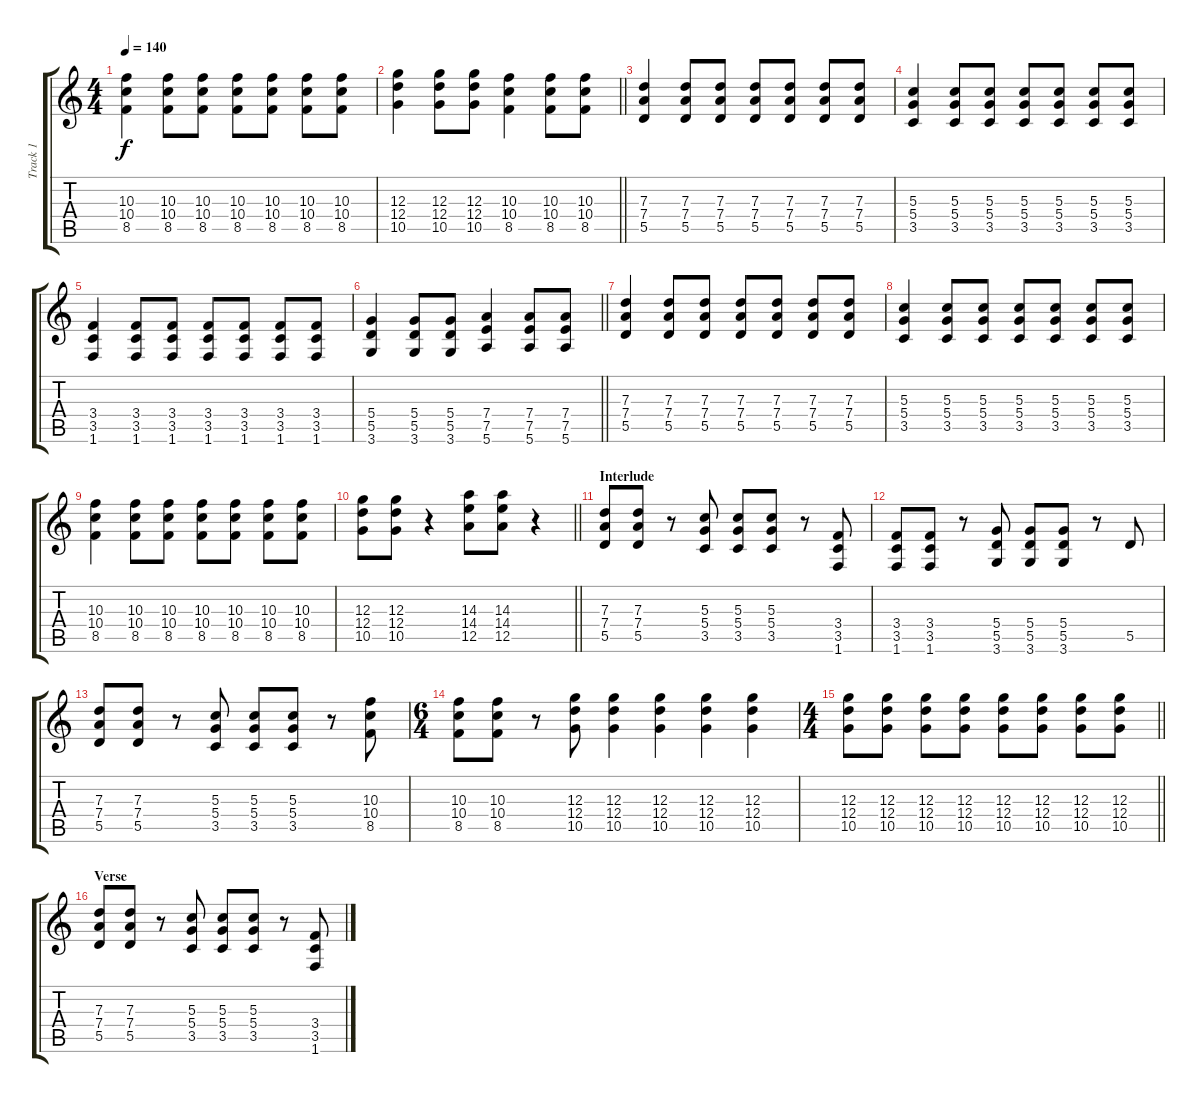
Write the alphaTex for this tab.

\track ("Track 1" "Track 1") {instrument distortionguitar}
\staff {score tabs}
\tuning (E4 B3 G3 D3 A2 E2) {hide}
\ts (4 4)
\tempo 140
\clef g2
\ks c
(10.3 10.4 8.5).4{dy f} (10.3 10.4 8.5).8 (10.3 10.4 8.5).8 (10.3 10.4 8.5).8 (10.3 10.4 8.5).8 (10.3 10.4 8.5).8 (10.3 10.4 8.5).8 |
\barLineRight lightlight
(12.3 12.4 10.5).4 (12.3 12.4 10.5).8 (12.3 12.4 10.5).8 (10.3 10.4 8.5).4 (10.3 10.4 8.5).8 (10.3 10.4 8.5).8 |
(7.3 7.4 5.5).4 (7.3 7.4 5.5).8 (7.3 7.4 5.5).8 (7.3 7.4 5.5).8 (7.3 7.4 5.5).8 (7.3 7.4 5.5).8 (7.3 7.4 5.5).8 |
(5.3 5.4 3.5).4 (5.3 5.4 3.5).8 (5.3 5.4 3.5).8 (5.3 5.4 3.5).8 (5.3 5.4 3.5).8 (5.3 5.4 3.5).8 (5.3 5.4 3.5).8 |
(3.4 3.5 1.6).4 (3.4 3.5 1.6).8 (3.4 3.5 1.6).8 (3.4 3.5 1.6).8 (3.4 3.5 1.6).8 (3.4 3.5 1.6).8 (3.4 3.5 1.6).8 |
\barLineRight lightlight
(5.4 5.5 3.6).4 (5.4 5.5 3.6).8 (5.4 5.5 3.6).8 (7.4 7.5 5.6).4 (7.4 7.5 5.6).8 (7.4 7.5 5.6).8 |
(7.3 7.4 5.5).4 (7.3 7.4 5.5).8 (7.3 7.4 5.5).8 (7.3 7.4 5.5).8 (7.3 7.4 5.5).8 (7.3 7.4 5.5).8 (7.3 7.4 5.5).8 |
(5.3 5.4 3.5).4 (5.3 5.4 3.5).8 (5.3 5.4 3.5).8 (5.3 5.4 3.5).8 (5.3 5.4 3.5).8 (5.3 5.4 3.5).8 (5.3 5.4 3.5).8 |
(10.3 10.4 8.5).4 (10.3 10.4 8.5).8 (10.3 10.4 8.5).8 (10.3 10.4 8.5).8 (10.3 10.4 8.5).8 (10.3 10.4 8.5).8 (10.3 10.4 8.5).8 |
\barLineRight lightlight
(12.3 12.4 10.5).8 (12.3 12.4 10.5).8 r.4 (14.3 14.4 12.5).8 (14.3 14.4 12.5).8 r.4 |
\section ("" "Interlude")
(7.3 7.4 5.5).8 (7.3 7.4 5.5).8 r.8 (5.3 5.4 3.5).8 (5.3 5.4 3.5).8 (5.3 5.4 3.5).8 r.8 (3.4 3.5 1.6).8 |
(3.4 3.5 1.6).8 (3.4 3.5 1.6).8 r.8 (5.4 5.5 3.6).8 (5.4 5.5 3.6).8 (5.4 5.5 3.6).8 r.8 5.5.8 |
(7.3 7.4 5.5).8 (7.3 7.4 5.5).8 r.8 (5.3 5.4 3.5).8 (5.3 5.4 3.5).8 (5.3 5.4 3.5).8 r.8 (10.3 10.4 8.5).8 |
\ts (6 4)
(10.3 10.4 8.5).8 (10.3 10.4 8.5).8 r.8 (12.3 12.4 10.5).8 (12.3 12.4 10.5).4 (12.3 12.4 10.5).4 (12.3 12.4 10.5).4 (12.3 12.4 10.5).4 |
\ts (4 4)
\barLineRight lightlight
(12.3 12.4 10.5).8 (12.3 12.4 10.5).8 (12.3 12.4 10.5).8 (12.3 12.4 10.5).8 (12.3 12.4 10.5).8 (12.3 12.4 10.5).8 (12.3 12.4 10.5).8 (12.3 12.4 10.5).8 |
\section ("" "Verse")
(7.3 7.4 5.5).8 (7.3 7.4 5.5).8 r.8 (5.3 5.4 3.5).8 (5.3 5.4 3.5).8 (5.3 5.4 3.5).8 r.8 (3.4 3.5 1.6).8
